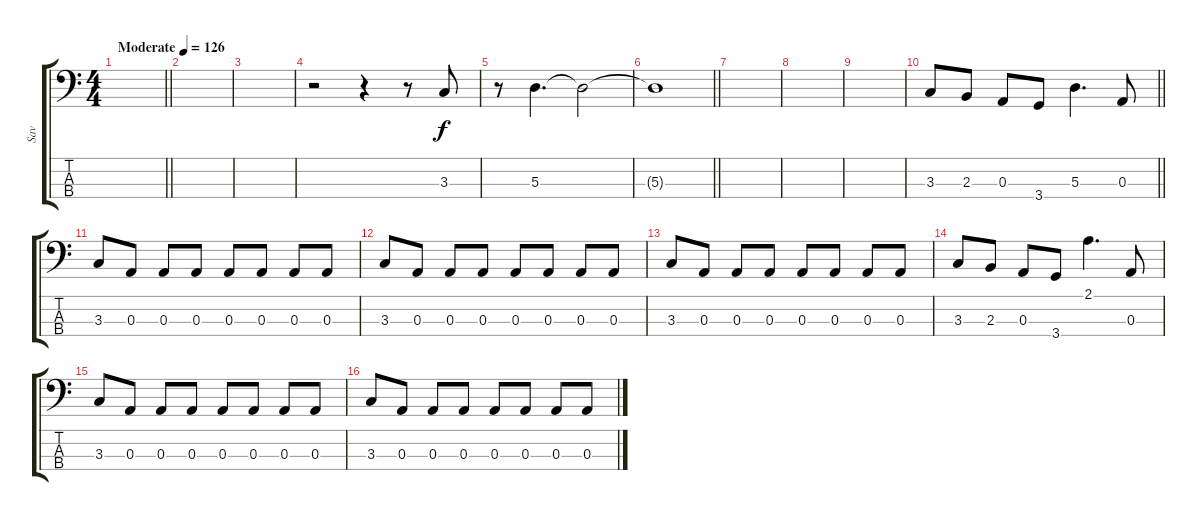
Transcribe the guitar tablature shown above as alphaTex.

\track ("Sav" "Sav") {instrument electricbassfinger}
\staff {score tabs}
\tuning (G2 D2 A1 E1) {hide}
\ts (4 4)
\tempo (126 "Moderate")
\clef f4
\barLineRight lightlight
\ks aminor
|
|
|
r.2 r.4 r.8 3.3.8 |
r.8 5.3.4{d} 5.3{t}.2 |
\barLineRight lightlight
5.3{t}.1 |
|
|
|
\barLineRight lightlight
3.3.8 2.3.8 0.3.8 3.4.8 5.3.4{d} 0.3.8 |
3.3.8 0.3.8 0.3.8 0.3.8 0.3.8 0.3.8 0.3.8 0.3.8 |
3.3.8 0.3.8 0.3.8 0.3.8 0.3.8 0.3.8 0.3.8 0.3.8 |
3.3.8 0.3.8 0.3.8 0.3.8 0.3.8 0.3.8 0.3.8 0.3.8 |
3.3.8 2.3.8 0.3.8 3.4.8 2.1.4{d} 0.3.8 |
3.3.8 0.3.8 0.3.8 0.3.8 0.3.8 0.3.8 0.3.8 0.3.8 |
3.3.8 0.3.8 0.3.8 0.3.8 0.3.8 0.3.8 0.3.8 0.3.8
